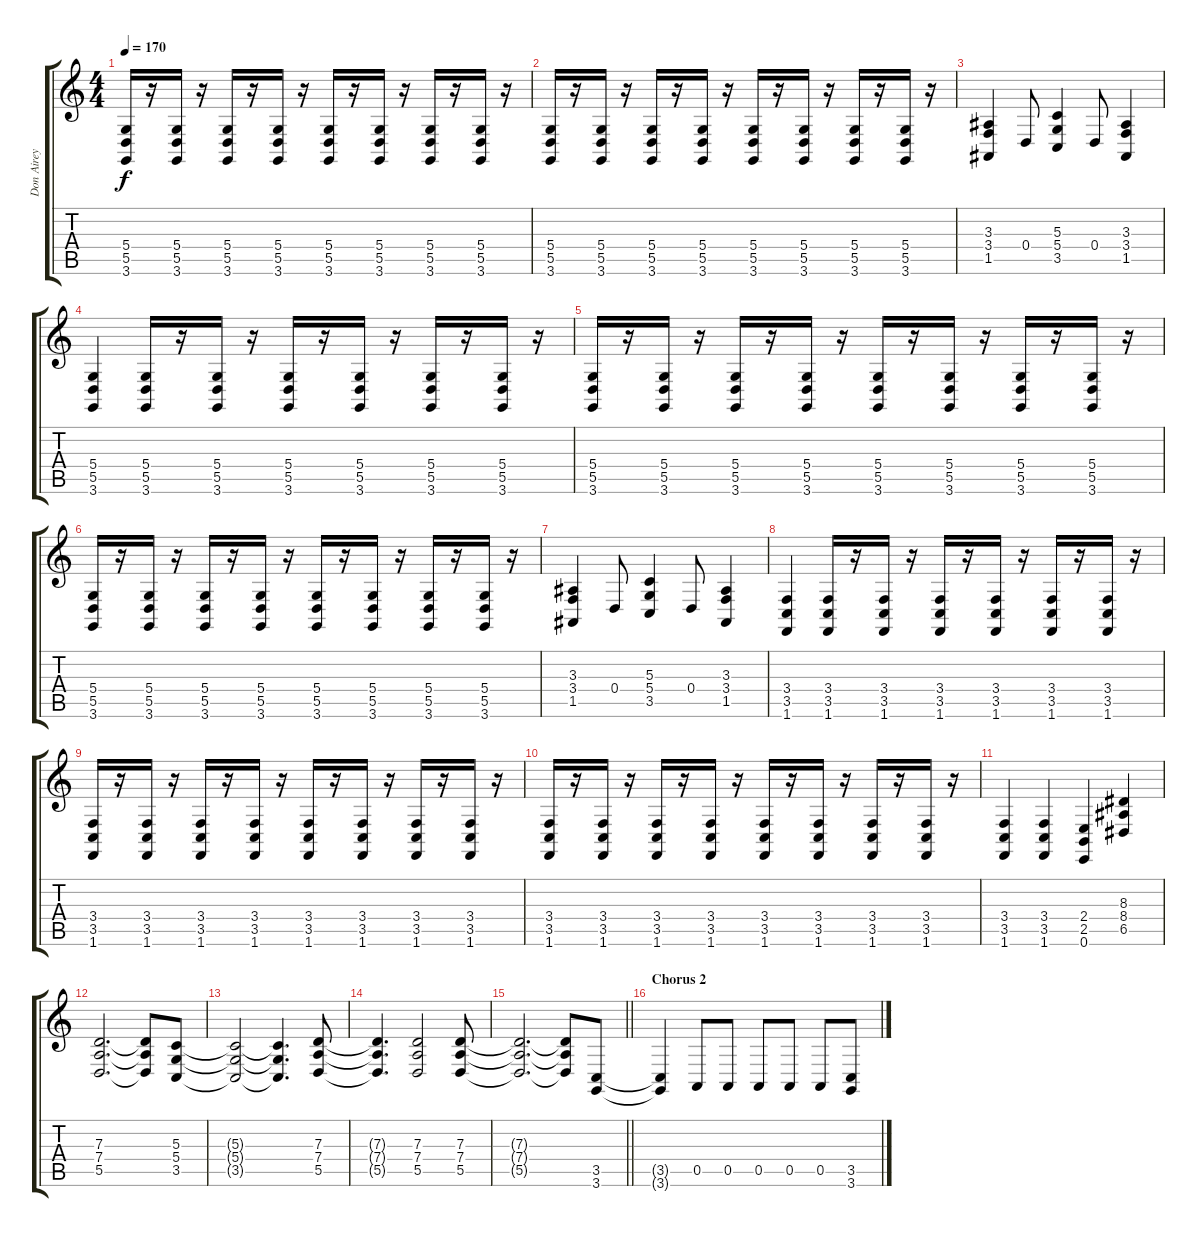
\track ("Don Airey - Left Hand" "Don Airey ") {instrument drawbarorgan}
\staff {score tabs}
\tuning (E4 B3 G3 D3 A2 E2) {hide}
\ts (4 4)
\tempo 170
\clef g2
\ks c
(5.4 5.5 3.6).16{dy f} r.16 (5.4 5.5 3.6).16 r.16 (5.4 5.5 3.6).16 r.16 (5.4 5.5 3.6).16 r.16 (5.4 5.5 3.6).16 r.16 (5.4 5.5 3.6).16 r.16 (5.4 5.5 3.6).16 r.16 (5.4 5.5 3.6).16 r.16 |
(5.4 5.5 3.6).16 r.16 (5.4 5.5 3.6).16 r.16 (5.4 5.5 3.6).16 r.16 (5.4 5.5 3.6).16 r.16 (5.4 5.5 3.6).16 r.16 (5.4 5.5 3.6).16 r.16 (5.4 5.5 3.6).16 r.16 (5.4 5.5 3.6).16 r.16 |
(3.3 3.4 1.5).4 0.4.8 (5.3 5.4 3.5).4 0.4.8 (3.3 3.4 1.5).4 |
(5.4 5.5 3.6).4 (5.4 5.5 3.6).16 r.16 (5.4 5.5 3.6).16 r.16 (5.4 5.5 3.6).16 r.16 (5.4 5.5 3.6).16 r.16 (5.4 5.5 3.6).16 r.16 (5.4 5.5 3.6).16 r.16 |
(5.4 5.5 3.6).16 r.16 (5.4 5.5 3.6).16 r.16 (5.4 5.5 3.6).16 r.16 (5.4 5.5 3.6).16 r.16 (5.4 5.5 3.6).16 r.16 (5.4 5.5 3.6).16 r.16 (5.4 5.5 3.6).16 r.16 (5.4 5.5 3.6).16 r.16 |
(5.4 5.5 3.6).16 r.16 (5.4 5.5 3.6).16 r.16 (5.4 5.5 3.6).16 r.16 (5.4 5.5 3.6).16 r.16 (5.4 5.5 3.6).16 r.16 (5.4 5.5 3.6).16 r.16 (5.4 5.5 3.6).16 r.16 (5.4 5.5 3.6).16 r.16 |
(3.3 3.4 1.5).4 0.4.8 (5.3 5.4 3.5).4 0.4.8 (3.3 3.4 1.5).4 |
(3.4 3.5 1.6).4 (3.4 3.5 1.6).16 r.16 (3.4 3.5 1.6).16 r.16 (3.4 3.5 1.6).16 r.16 (3.4 3.5 1.6).16 r.16 (3.4 3.5 1.6).16 r.16 (3.4 3.5 1.6).16 r.16 |
(3.4 3.5 1.6).16 r.16 (3.4 3.5 1.6).16 r.16 (3.4 3.5 1.6).16 r.16 (3.4 3.5 1.6).16 r.16 (3.4 3.5 1.6).16 r.16 (3.4 3.5 1.6).16 r.16 (3.4 3.5 1.6).16 r.16 (3.4 3.5 1.6).16 r.16 |
(3.4 3.5 1.6).16 r.16 (3.4 3.5 1.6).16 r.16 (3.4 3.5 1.6).16 r.16 (3.4 3.5 1.6).16 r.16 (3.4 3.5 1.6).16 r.16 (3.4 3.5 1.6).16 r.16 (3.4 3.5 1.6).16 r.16 (3.4 3.5 1.6).16 r.16 |
(3.4 3.5 1.6).4 (3.4 3.5 1.6).4 (2.4 2.5 0.6).4 (8.3 8.4 6.5).4 |
(7.3 7.4 5.5).2{d} (7.3{t} 7.4{t} 5.5{t}).8 (5.3 5.4 3.5).8 |
(5.3{t} 5.4{t} 3.5{t}).2 (5.3{t} 5.4{t} 3.5{t}).4{d} (7.3 7.4 5.5).8 |
(7.3{t} 7.4{t} 5.5{t}).4{d} (7.3 7.4 5.5).2 (7.3 7.4 5.5).8 |
\barLineRight lightlight
(7.3{t} 7.4{t} 5.5{t}).2{d} (7.3{t} 7.4{t} 5.5{t}).8 (3.5 3.6).8 |
\section ("" "Chorus 2")
(3.5{t} 3.6{t}).4 0.5.8 0.5.8 0.5.8 0.5.8 0.5.8 (3.5 3.6).8
